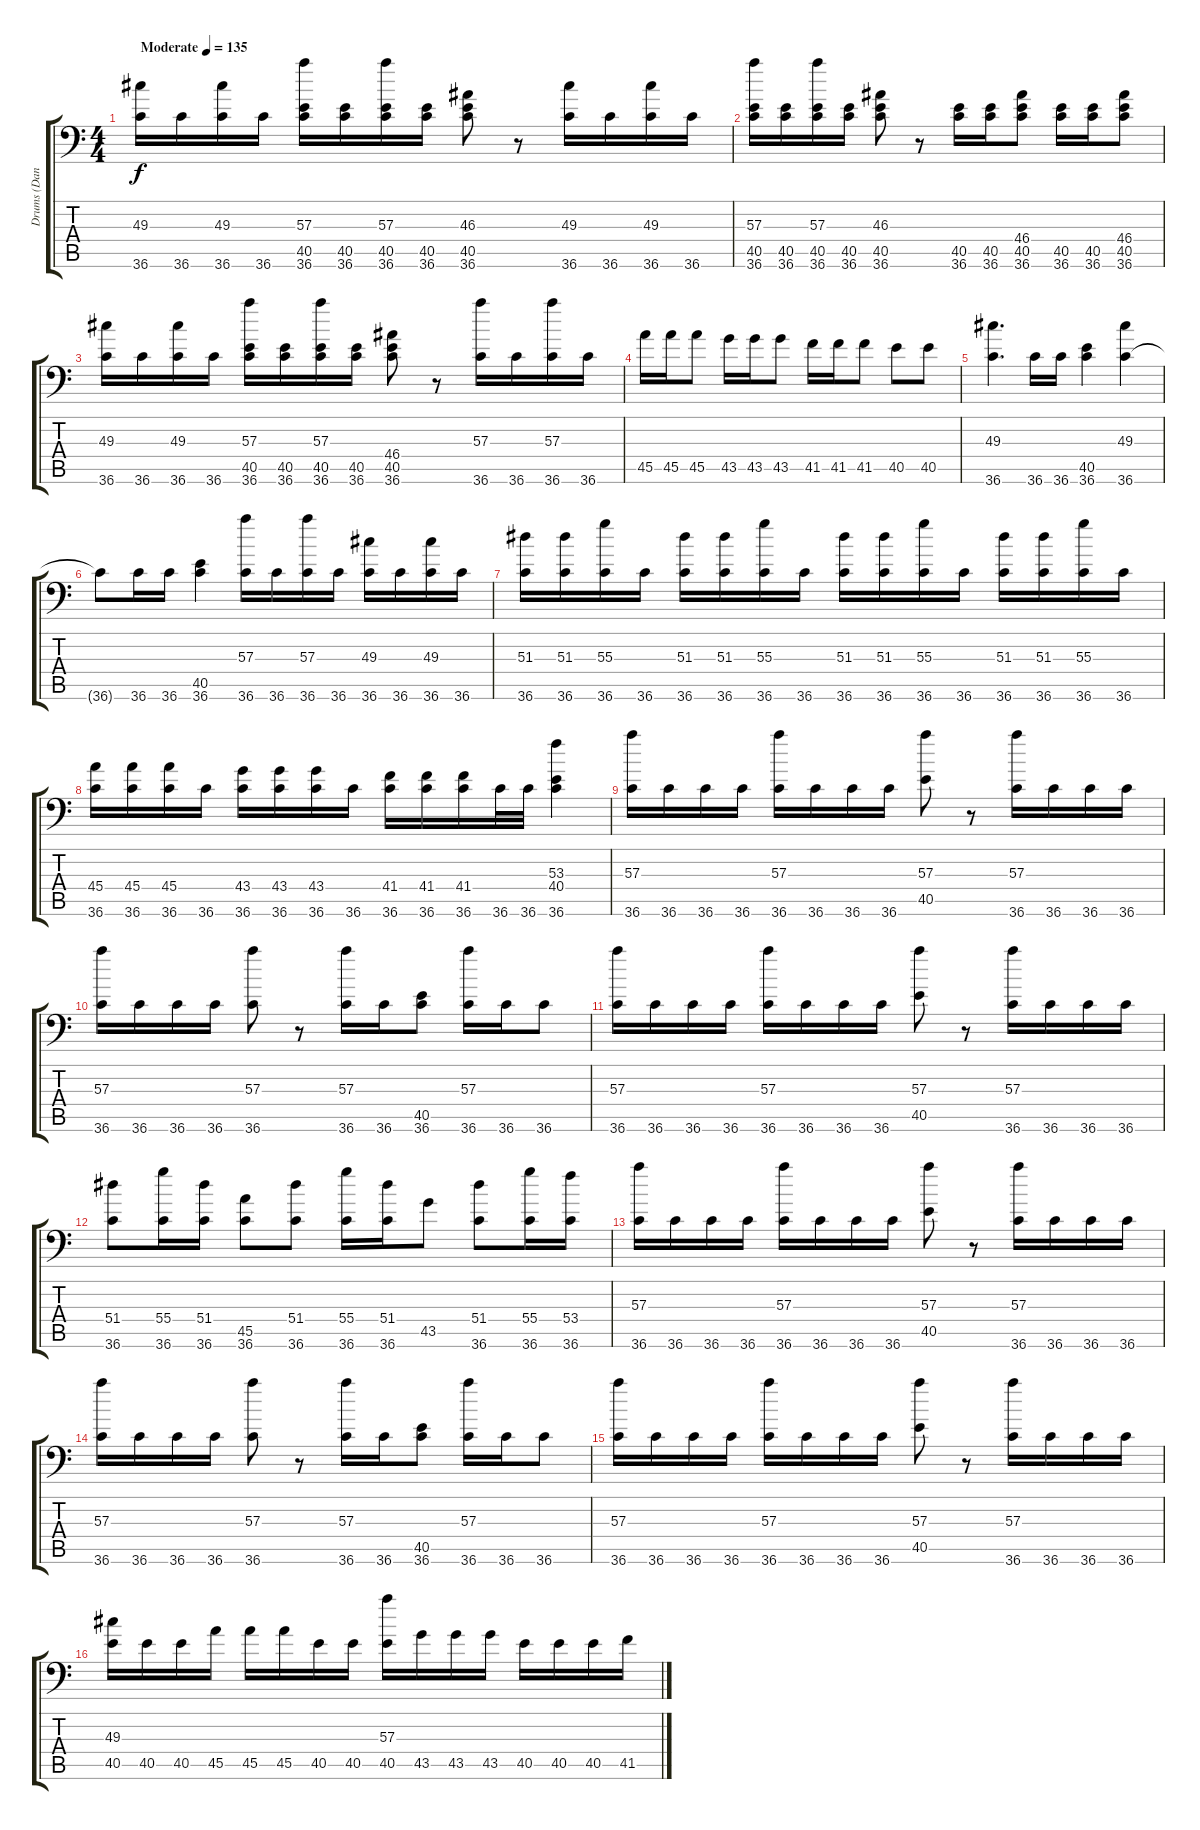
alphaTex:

\track ("Drums (Daniel)" "Drums (Dan") {instrument acousticgrandpiano}
\staff {score tabs}
\tuning (C-1 C-1 C-1 C-1 C-1 C-1) {hide}
\ts (4 4)
\tempo (135 "Moderate")
\clef f4
\ks c
(49.3 36.6).16{dy f instrument acousticgrandpiano} 36.6.16 (49.3 36.6).16 36.6.16 (57.3 40.5 36.6).16 (40.5 36.6).16 (57.3 40.5 36.6).16 (40.5 36.6).16 (46.3 40.5 36.6).8 r.8 (49.3 36.6).16 36.6.16 (49.3 36.6).16 36.6.16 |
(57.3 40.5 36.6).16 (40.5 36.6).16 (57.3 40.5 36.6).16 (40.5 36.6).16 (46.3 40.5 36.6).8 r.8 (40.5 36.6).16 (40.5 36.6).16 (46.4 40.5 36.6).8 (40.5 36.6).16 (40.5 36.6).16 (46.4 40.5 36.6).8 |
(49.3 36.6).16 36.6.16 (49.3 36.6).16 36.6.16 (57.3 40.5 36.6).16 (40.5 36.6).16 (57.3 40.5 36.6).16 (40.5 36.6).16 (46.4 40.5 36.6).8 r.8 (57.3 36.6).16 36.6.16 (57.3 36.6).16 36.6.16 |
45.5.16 45.5.16 45.5.8 43.5.16 43.5.16 43.5.8 41.5.16 41.5.16 41.5.8 40.5.8 40.5.8 |
(49.3 36.6).4{d} 36.6.16 36.6.16 (40.5 36.6).4 (49.3 36.6).4 |
36.6{t}.8 36.6.16 36.6.16 (40.5 36.6).4 (57.3 36.6).16 36.6.16 (57.3 36.6).16 36.6.16 (49.3 36.6).16 36.6.16 (49.3 36.6).16 36.6.16 |
(51.3 36.6).16 (51.3 36.6).16 (55.3 36.6).16 36.6.16 (51.3 36.6).16 (51.3 36.6).16 (55.3 36.6).16 36.6.16 (51.3 36.6).16 (51.3 36.6).16 (55.3 36.6).16 36.6.16 (51.3 36.6).16 (51.3 36.6).16 (55.3 36.6).16 36.6.16 |
(45.4 36.6).16 (45.4 36.6).16 (45.4 36.6).16 36.6.16 (43.4 36.6).16 (43.4 36.6).16 (43.4 36.6).16 36.6.16 (41.4 36.6).16 (41.4 36.6).16 (41.4 36.6).16 36.6.32 36.6.32 (53.3 40.4 36.6).4 |
(57.3 36.6).16 36.6.16 36.6.16 36.6.16 (57.3 36.6).16 36.6.16 36.6.16 36.6.16 (57.3 40.5).8 r.8 (57.3 36.6).16 36.6.16 36.6.16 36.6.16 |
(57.3 36.6).16 36.6.16 36.6.16 36.6.16 (57.3 36.6).8 r.8 (57.3 36.6).16 36.6.16 (40.5 36.6).8 (57.3 36.6).16 36.6.16 36.6.8 |
(57.3 36.6).16 36.6.16 36.6.16 36.6.16 (57.3 36.6).16 36.6.16 36.6.16 36.6.16 (57.3 40.5).8 r.8 (57.3 36.6).16 36.6.16 36.6.16 36.6.16 |
(51.4 36.6).8 (55.4 36.6).16 (51.4 36.6).16 (45.5 36.6).8 (51.4 36.6).8 (55.4 36.6).16 (51.4 36.6).16 43.5.8 (51.4 36.6).8 (55.4 36.6).16 (53.4 36.6).16 |
(57.3 36.6).16 36.6.16 36.6.16 36.6.16 (57.3 36.6).16 36.6.16 36.6.16 36.6.16 (57.3 40.5).8 r.8 (57.3 36.6).16 36.6.16 36.6.16 36.6.16 |
(57.3 36.6).16 36.6.16 36.6.16 36.6.16 (57.3 36.6).8 r.8 (57.3 36.6).16 36.6.16 (40.5 36.6).8 (57.3 36.6).16 36.6.16 36.6.8 |
(57.3 36.6).16 36.6.16 36.6.16 36.6.16 (57.3 36.6).16 36.6.16 36.6.16 36.6.16 (57.3 40.5).8 r.8 (57.3 36.6).16 36.6.16 36.6.16 36.6.16 |
(49.3 40.5).16 40.5.16 40.5.16 45.5.16 45.5.16 45.5.16 40.5.16 40.5.16 (57.3 40.5).16 43.5.16 43.5.16 43.5.16 40.5.16 40.5.16 40.5.16 41.5.16
